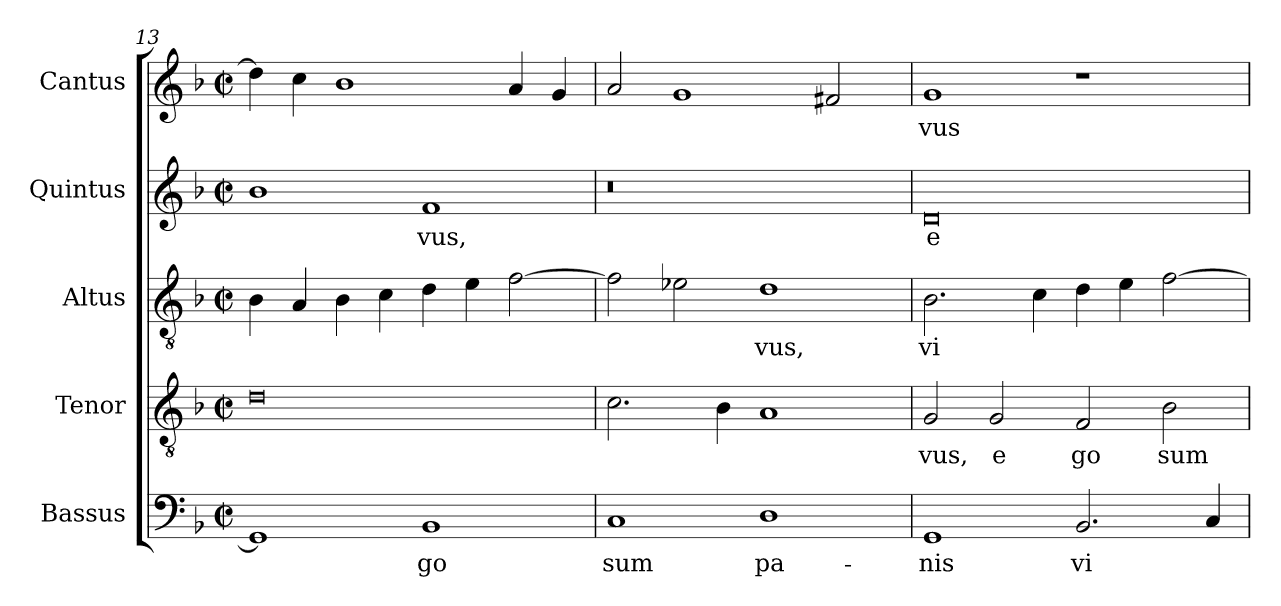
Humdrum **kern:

**kern	**text	**kern	**text	**kern	**text	**kern	**text	**kern	**text
*part5	*part5	*part4	*part4	*part3	*part3	*part2	*part2	*part1	*part1
*staff5	*staff5	*staff4	*staff4	*staff3	*staff3	*staff2	*staff2	*staff1	*staff1
*I"Bassus	*	*I"Tenor	*	*I"Altus	*	*I"Quintus	*	*I"Cantus	*
!!LO:PB:g=z
*clefF4	*	*clefGv2	*	*clefGv2	*	*clefG2	*	*clefG2	*
*k[b-]	*	*k[b-]	*	*k[b-]	*	*k[b-]	*	*k[b-]	*
*F:	*	*F:	*	*F:	*	*F:	*	*F:	*
*M2/2	*	*M2/2	*	*M2/2	*	*M2/2	*	*M2/2	*
*met(c|)	*	*met(c|)	*	*met(c|)	*	*met(c|)	*	*met(c|)	*
=13	=13	=13	=13	=13	=13	=13	=13	=13	=13
!	!LO:LY:b:cj	!	!LO:LY:b:cj	!	!LO:LY:b:cj	!	!LO:LY:b:cj	!	!LO:LY:b:cj
1GG]	.	0d	.	4B-\	.	1b-	.	4dd\]	.
!	!	!	!	!	!LO:LY:b:cj	!	!	!	!LO:LY:b:cj
.	.	.	.	4A/	.	.	.	4cc\	.
!	!	!	!	!	!LO:LY:b:cj	!	!	!	!LO:LY:b:cj
.	.	.	.	4B-\	.	.	.	1b-	.
!	!	!	!	!	!LO:LY:b:cj	!	!	!	!
.	.	.	.	4c\	.	.	.	.	.
!	!LO:LY:b:cj	!	!	!	!LO:LY:b:cj	!	!LO:LY:b:cj	!	!
1BB-	go	.	.	4d\	.	1f	vus,	.	.
!	!	!	!	!	!LO:LY:b:cj	!	!	!	!
.	.	.	.	4e\	.	.	.	.	.
!	!	!	!	!	!LO:LY:b:cj	!	!	!	!LO:LY:b:cj
.	.	.	.	[>2f\	.	.	.	4a/	.
!	!	!	!	!	!	!	!	!	!LO:LY:b:cj
.	.	.	.	.	.	.	.	4g/	.
=14	=14	=14	=14	=14	=14	=14	=14	=14	=14
!	!LO:LY:b:cj	!	!LO:LY:b:cj	!	!LO:LY:b:cj	!	!	!	!LO:LY:b:cj
1C	sum	2.c\	.	2f\]	.	0r	.	2a/	.
!	!	!	!	!	!LO:LY:b:cj	!	!	!	!LO:LY:b:cj
.	.	.	.	2e-\	.	.	.	1g	.
!	!	!	!LO:LY:b:cj	!	!	!	!	!	!
.	.	4B-\	.	.	.	.	.	.	.
!	!LO:LY:b:cj	!	!LO:LY:b:cj	!	!LO:LY:b:cj	!	!	!	!
1D	pa-	1A	.	1d	vus,	.	.	.	.
!	!	!	!	!	!	!	!	!	!LO:LY:b:cj
.	.	.	.	.	.	.	.	2f#/	.
=15	=15	=15	=15	=15	=15	=15	=15	=15	=15
!	!LO:LY:b:cj	!	!LO:LY:b:cj	!	!LO:LY:b:cj	!	!LO:LY:b:cj	!	!LO:LY:b:cj
1GG	-nis	2G/	vus,	2.B-\	vi	0d	e	1g	vus
!	!	!	!LO:LY:b:cj	!	!	!	!	!	!
.	.	2G/	e	.	.	.	.	.	.
!	!	!	!	!	!LO:LY:b:cj	!	!	!	!
.	.	.	.	4c\	.	.	.	.	.
!	!LO:LY:b:cj	!	!LO:LY:b:cj	!	!LO:LY:b:cj	!	!	!	!
2.BB-/	vi-	2F/	go	4d\	.	.	.	1r	.
!	!	!	!	!	!LO:LY:b:cj	!	!	!	!
.	.	.	.	4e\	.	.	.	.	.
!	!	!	!LO:LY:b:cj	!	!LO:LY:b:cj	!	!	!	!
.	.	2B-\	sum	[>2f\	.	.	.	.	.
!	!LO:LY:b:cj	!	!	!	!	!	!	!	!
4C/	--	.	.	.	.	.	.	.	.
=	=	=	=	=	=	=	=	=	=
*-	*-	*-	*-	*-	*-	*-	*-	*-	*-
